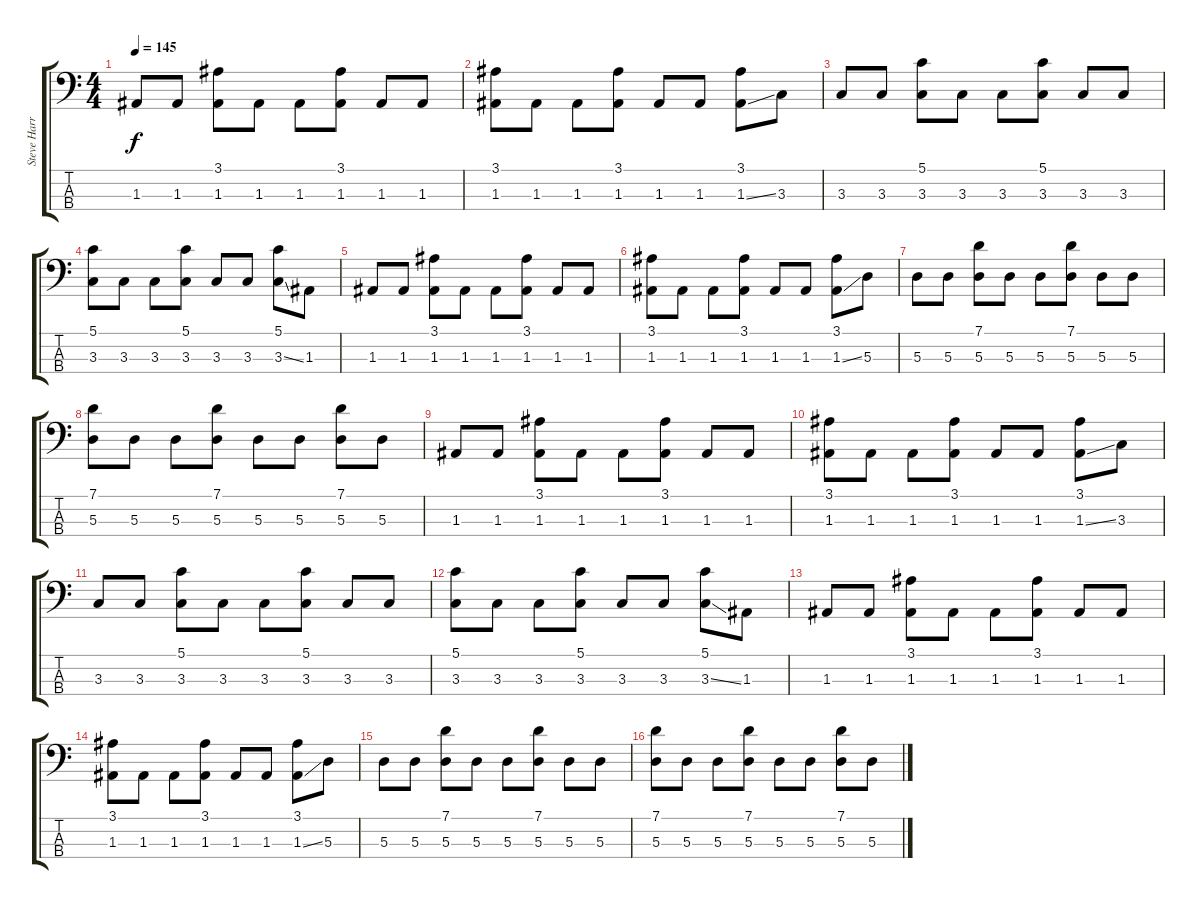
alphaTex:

\track ("Steve Harris (Bass)" "Steve Harr") {instrument electricbassfinger}
\staff {score tabs}
\tuning (G2 D2 A1 E1) {hide}
\ts (4 4)
\tempo 145
\clef f4
\ks c
1.3.8{dy f} 1.3.8 (3.1 1.3).8 1.3.8 1.3.8 (3.1 1.3).8 1.3.8 1.3.8 |
(3.1 1.3).8 1.3.8 1.3.8 (3.1 1.3).8 1.3.8 1.3.8 (3.1 1.3{ss}).8 3.3.8 |
3.3.8 3.3.8 (5.1 3.3).8 3.3.8 3.3.8 (5.1 3.3).8 3.3.8 3.3.8 |
(5.1 3.3).8 3.3.8 3.3.8 (5.1 3.3).8 3.3.8 3.3.8 (5.1 3.3{ss}).8 1.3.8 |
1.3.8 1.3.8 (3.1 1.3).8 1.3.8 1.3.8 (3.1 1.3).8 1.3.8 1.3.8 |
(3.1 1.3).8 1.3.8 1.3.8 (3.1 1.3).8 1.3.8 1.3.8 (3.1 1.3{ss}).8 5.3.8 |
5.3.8 5.3.8 (7.1 5.3).8 5.3.8 5.3.8 (7.1 5.3).8 5.3.8 5.3.8 |
(7.1 5.3).8 5.3.8 5.3.8 (7.1 5.3).8 5.3.8 5.3.8 (7.1 5.3).8 5.3.8 |
1.3.8 1.3.8 (3.1 1.3).8 1.3.8 1.3.8 (3.1 1.3).8 1.3.8 1.3.8 |
(3.1 1.3).8 1.3.8 1.3.8 (3.1 1.3).8 1.3.8 1.3.8 (3.1 1.3{ss}).8 3.3.8 |
3.3.8 3.3.8 (5.1 3.3).8 3.3.8 3.3.8 (5.1 3.3).8 3.3.8 3.3.8 |
(5.1 3.3).8 3.3.8 3.3.8 (5.1 3.3).8 3.3.8 3.3.8 (5.1 3.3{ss}).8 1.3.8 |
1.3.8 1.3.8 (3.1 1.3).8 1.3.8 1.3.8 (3.1 1.3).8 1.3.8 1.3.8 |
(3.1 1.3).8 1.3.8 1.3.8 (3.1 1.3).8 1.3.8 1.3.8 (3.1 1.3{ss}).8 5.3.8 |
5.3.8 5.3.8 (7.1 5.3).8 5.3.8 5.3.8 (7.1 5.3).8 5.3.8 5.3.8 |
(7.1 5.3).8 5.3.8 5.3.8 (7.1 5.3).8 5.3.8 5.3.8 (7.1 5.3).8 5.3.8
